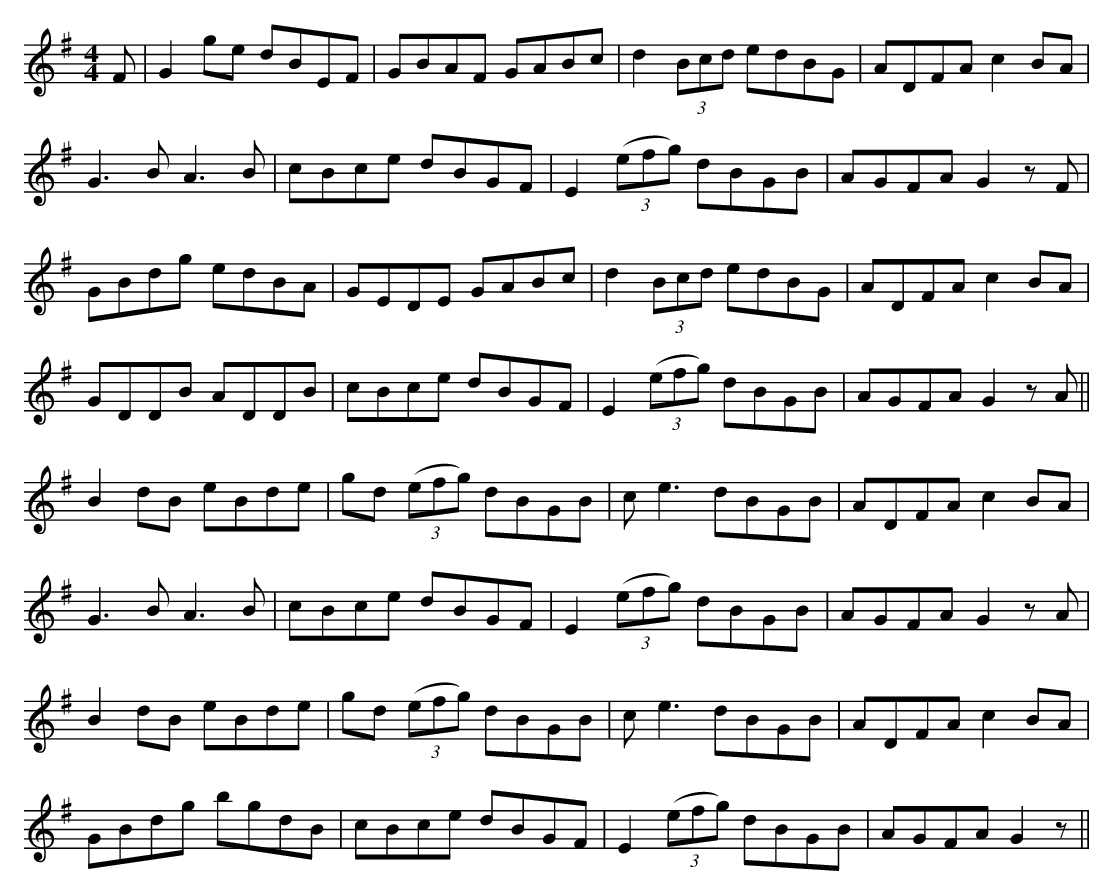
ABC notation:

X:1
M:4/4
K:G
F|G2ge dBEF|GBAF GABc|d2 (3Bcd edBG|ADFA c2BA|
G3B A3B|cBce dBGF|E2 ((3efg) dBGB|AGFA G2zF|
GBdg edBA|GEDE GABc|d2 (3Bcd edBG|ADFA c2BA|
GDDB ADDB|cBce dBGF|E2 ((3efg) dBGB|AGFA G2zA||
B2dB eBde|gd ((3efg) dBGB|ce3 dBGB|ADFA c2BA|
G3B A3B|cBce dBGF|E2 ((3efg) dBGB|AGFA G2zA|
B2dB eBde|gd ((3efg) dBGB|ce3 dBGB|ADFA c2BA|
GBdg bgdB|cBce dBGF|E2 ((3efg) dBGB|AGFA G2z||
